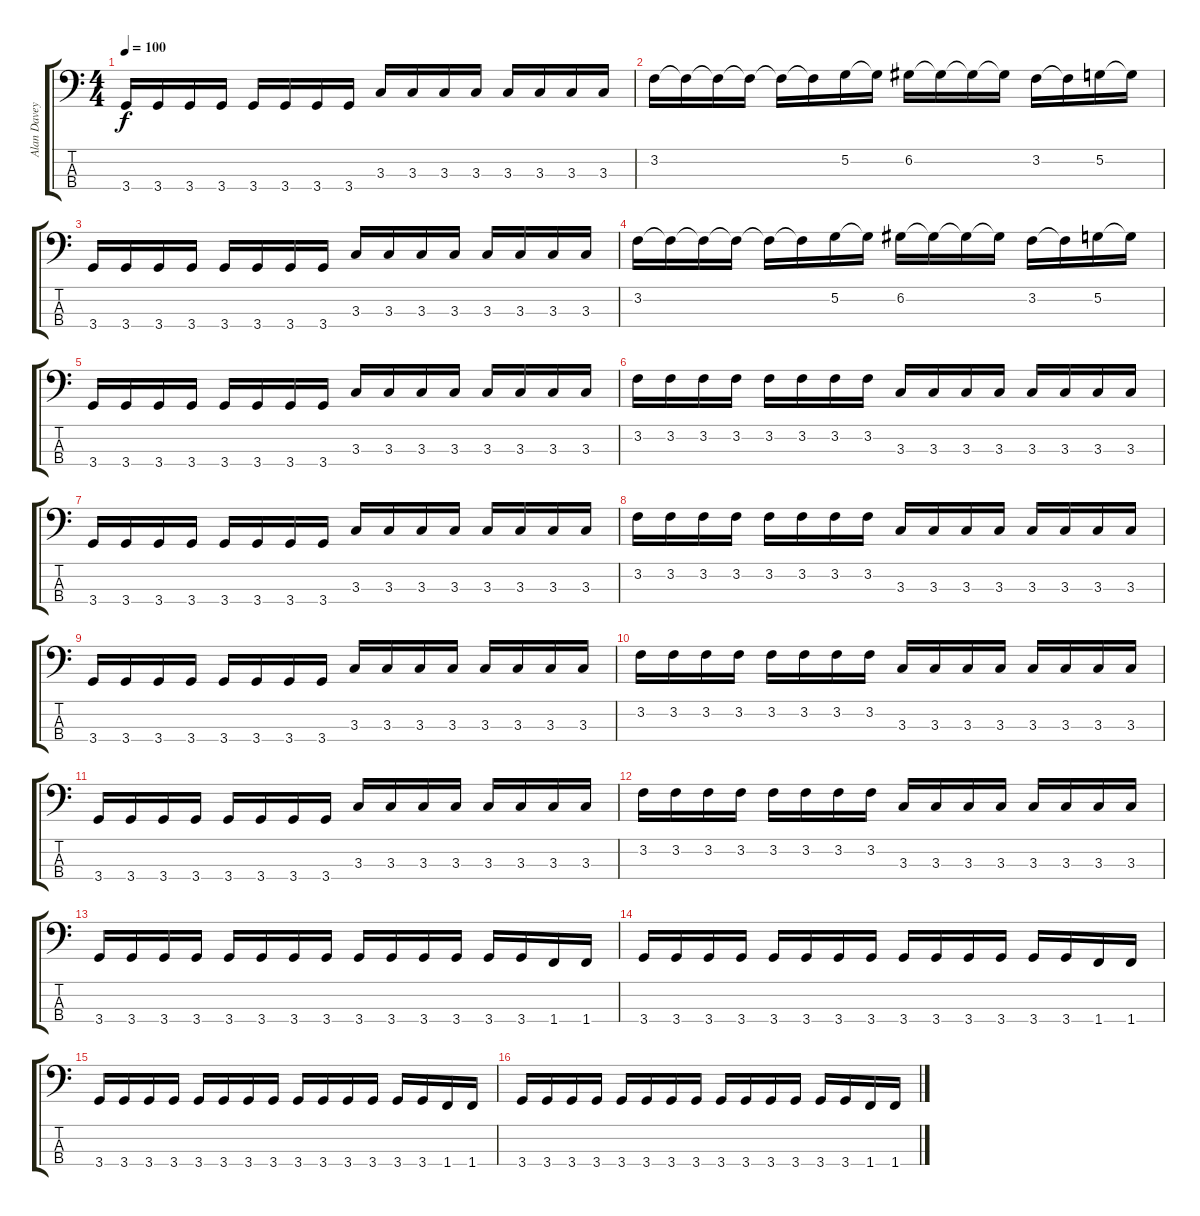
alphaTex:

\track ("Alan Davey -  Bass" "Alan Davey") {instrument distortionguitar}
\staff {score tabs}
\tuning (G2 D2 A1 E1) {hide}
\ts (4 4)
\tempo 100
\clef f4
\ks c
3.4.16{dy f} 3.4.16 3.4.16 3.4.16 3.4.16 3.4.16 3.4.16 3.4.16 3.3.16 3.3.16 3.3.16 3.3.16 3.3.16 3.3.16 3.3.16 3.3.16 |
3.2.16 3.2{t}.16 3.2{t}.16 3.2{t}.16 3.2{t}.16 3.2{t}.16 5.2.16 5.2{t}.16 6.2.16 6.2{t}.16 6.2{t}.16 6.2{t}.16 3.2.16 3.2{t}.16 5.2.16 5.2{t}.16 |
3.4.16 3.4.16 3.4.16 3.4.16 3.4.16 3.4.16 3.4.16 3.4.16 3.3.16 3.3.16 3.3.16 3.3.16 3.3.16 3.3.16 3.3.16 3.3.16 |
3.2.16 3.2{t}.16 3.2{t}.16 3.2{t}.16 3.2{t}.16 3.2{t}.16 5.2.16 5.2{t}.16 6.2.16 6.2{t}.16 6.2{t}.16 6.2{t}.16 3.2.16 3.2{t}.16 5.2.16 5.2{t}.16 |
3.4.16 3.4.16 3.4.16 3.4.16 3.4.16 3.4.16 3.4.16 3.4.16 3.3.16 3.3.16 3.3.16 3.3.16 3.3.16 3.3.16 3.3.16 3.3.16 |
3.2.16 3.2.16 3.2.16 3.2.16 3.2.16 3.2.16 3.2.16 3.2.16 3.3.16 3.3.16 3.3.16 3.3.16 3.3.16 3.3.16 3.3.16 3.3.16 |
3.4.16 3.4.16 3.4.16 3.4.16 3.4.16 3.4.16 3.4.16 3.4.16 3.3.16 3.3.16 3.3.16 3.3.16 3.3.16 3.3.16 3.3.16 3.3.16 |
3.2.16 3.2.16 3.2.16 3.2.16 3.2.16 3.2.16 3.2.16 3.2.16 3.3.16 3.3.16 3.3.16 3.3.16 3.3.16 3.3.16 3.3.16 3.3.16 |
3.4.16 3.4.16 3.4.16 3.4.16 3.4.16 3.4.16 3.4.16 3.4.16 3.3.16 3.3.16 3.3.16 3.3.16 3.3.16 3.3.16 3.3.16 3.3.16 |
3.2.16 3.2.16 3.2.16 3.2.16 3.2.16 3.2.16 3.2.16 3.2.16 3.3.16 3.3.16 3.3.16 3.3.16 3.3.16 3.3.16 3.3.16 3.3.16 |
3.4.16 3.4.16 3.4.16 3.4.16 3.4.16 3.4.16 3.4.16 3.4.16 3.3.16 3.3.16 3.3.16 3.3.16 3.3.16 3.3.16 3.3.16 3.3.16 |
3.2.16 3.2.16 3.2.16 3.2.16 3.2.16 3.2.16 3.2.16 3.2.16 3.3.16 3.3.16 3.3.16 3.3.16 3.3.16 3.3.16 3.3.16 3.3.16 |
3.4.16 3.4.16 3.4.16 3.4.16 3.4.16 3.4.16 3.4.16 3.4.16 3.4.16 3.4.16 3.4.16 3.4.16 3.4.16 3.4.16 1.4.16 1.4.16 |
3.4.16 3.4.16 3.4.16 3.4.16 3.4.16 3.4.16 3.4.16 3.4.16 3.4.16 3.4.16 3.4.16 3.4.16 3.4.16 3.4.16 1.4.16 1.4.16 |
3.4.16 3.4.16 3.4.16 3.4.16 3.4.16 3.4.16 3.4.16 3.4.16 3.4.16 3.4.16 3.4.16 3.4.16 3.4.16 3.4.16 1.4.16 1.4.16 |
3.4.16 3.4.16 3.4.16 3.4.16 3.4.16 3.4.16 3.4.16 3.4.16 3.4.16 3.4.16 3.4.16 3.4.16 3.4.16 3.4.16 1.4.16 1.4.16
